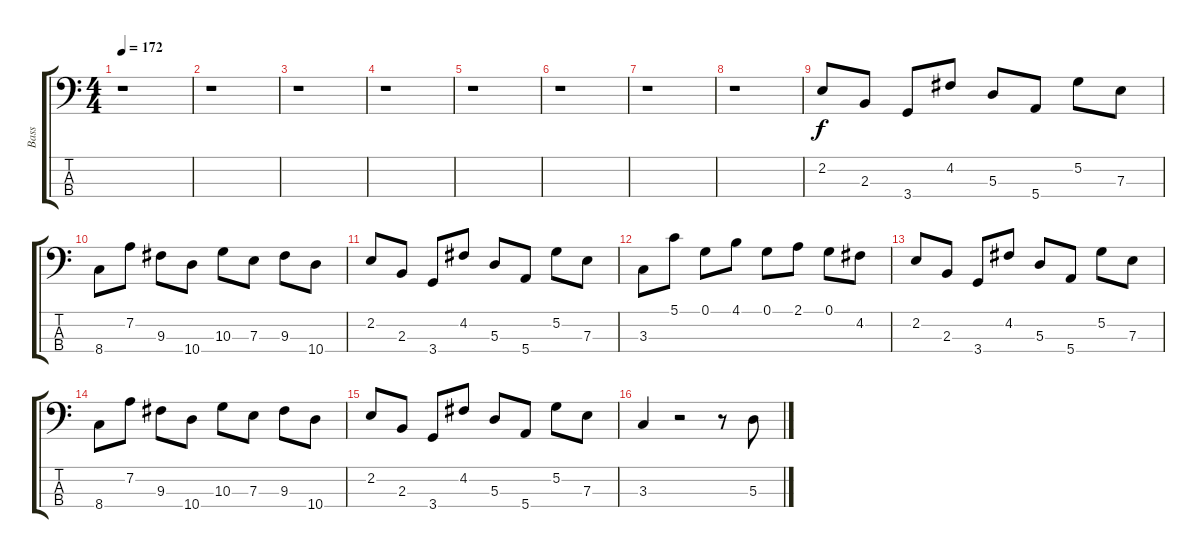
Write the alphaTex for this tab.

\track ("Bass" "Bass") {instrument electricbassfinger}
\staff {score tabs}
\tuning (G2 D2 A1 E1) {hide}
\ts (4 4)
\tempo 172
\clef f4
\ks c
r.1{dy f instrument electricbassfinger} |
r.1 |
r.1 |
r.1 |
r.1 |
r.1 |
r.1 |
r.1 |
2.2.8 2.3.8 3.4.8 4.2.8 5.3.8 5.4.8 5.2.8 7.3.8 |
8.4.8 7.2.8 9.3.8 10.4.8 10.3.8 7.3.8 9.3.8 10.4.8 |
2.2.8 2.3.8 3.4.8 4.2.8 5.3.8 5.4.8 5.2.8 7.3.8 |
3.3.8 5.1.8 0.1.8 4.1.8 0.1.8 2.1.8 0.1.8 4.2.8 |
2.2.8 2.3.8 3.4.8 4.2.8 5.3.8 5.4.8 5.2.8 7.3.8 |
8.4.8 7.2.8 9.3.8 10.4.8 10.3.8 7.3.8 9.3.8 10.4.8 |
2.2.8 2.3.8 3.4.8 4.2.8 5.3.8 5.4.8 5.2.8 7.3.8 |
3.3.4 r.2 r.8 5.3.8
